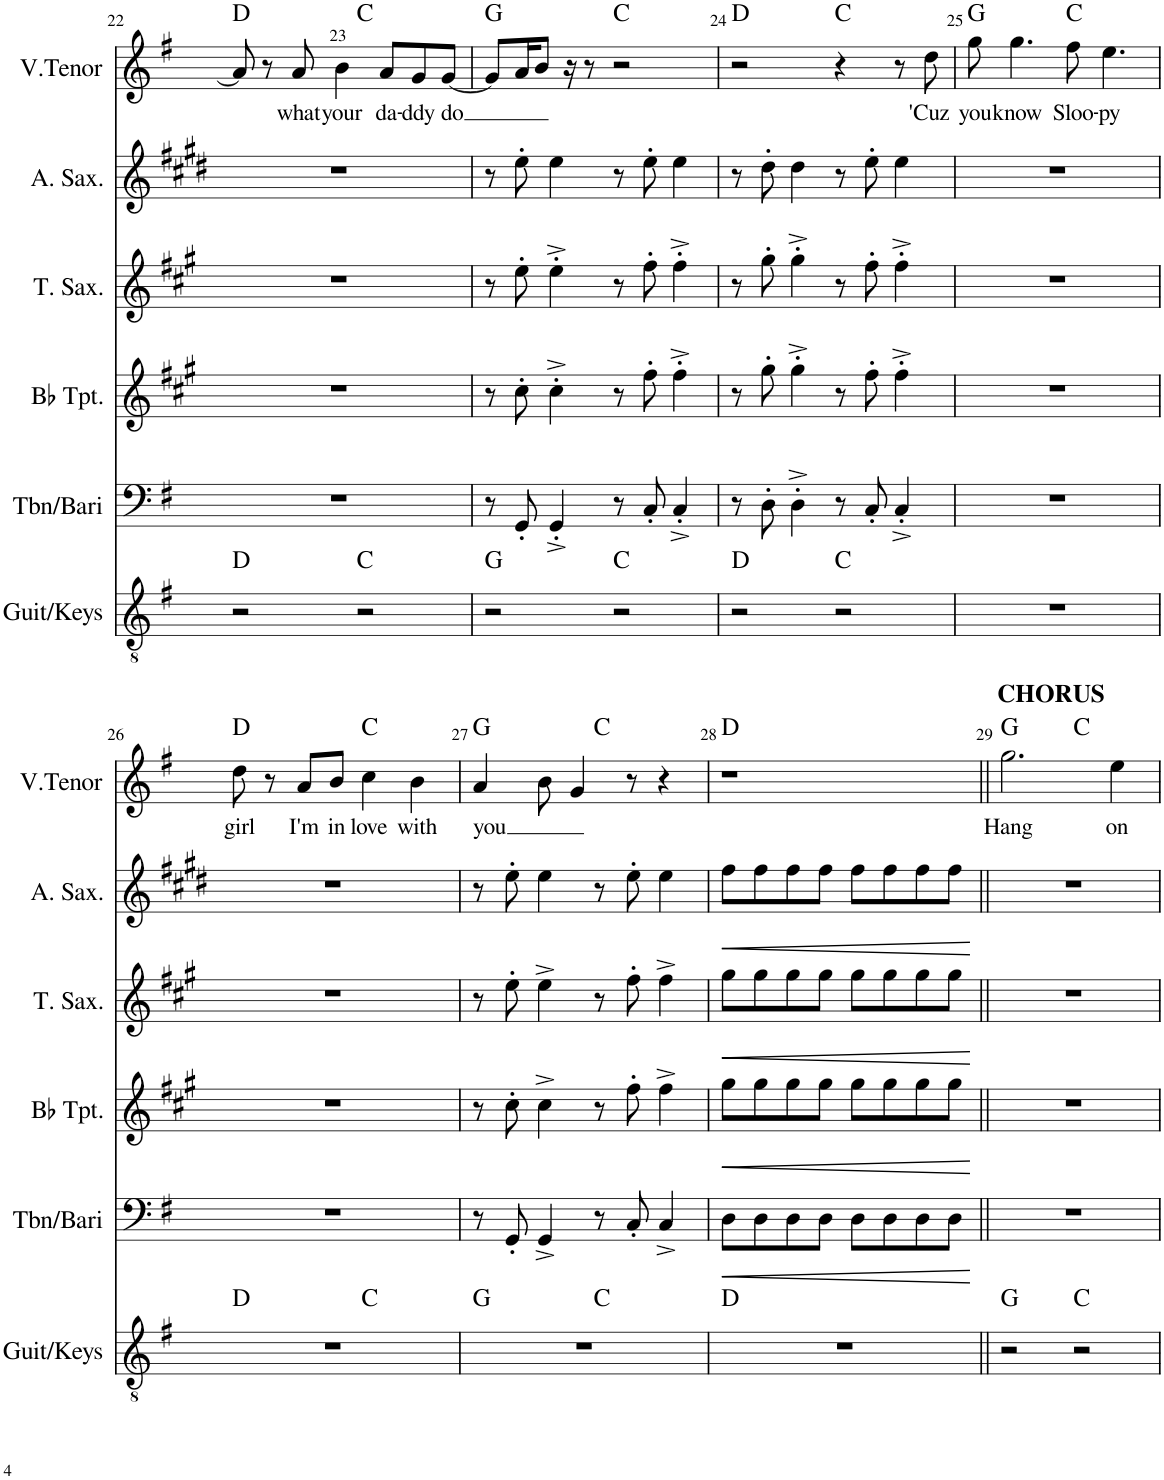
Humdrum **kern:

**kern	**harte	**kern	**dynam	**kern	**dynam	**kern	**dynam	**kern	**dynam	**kern	**text	**harte
*part6	*part6	*part5	*part5	*part4	*part4	*part3	*part3	*part2	*part2	*part1	*part1	*part1
*staff6	*	*staff5	*staff5	*staff4	*staff4	*staff3	*staff3	*staff2	*staff2	*staff1	*staff1	*
*I"Guit/Keys	*	*I"Tbn/Bari	*	*I"Bb Trumpet	*	*I"Tenor Saxophone	*	*I"Alto Saxophone	*	*I"V. Tenor	*	*
*I'Guit/Keys	*	*I'Tbn/Bari	*	*I'Bb Tpt.	*	*I'T. Sax.	*	*I'A. Sax.	*	*I'V.Tenor	*	*
!!LO:PB:g=z
*clefGv2	*	*clefF4	*	*clefG2	*	*clefG2	*	*clefG2	*	*clefG2	*	*
*	*	*	*	*Trd1c2	*	*Trd8c14	*	*Trd5c9	*	*	*	*
*k[f#]	*	*k[f#]	*	*k[f#c#g#]	*	*k[f#c#g#]	*	*k[f#c#g#d#]	*	*k[f#]	*	*
*M4/4	*	*M4/4	*	*M4/4	*	*M4/4	*	*M4/4	*	*M4/4	*	*
=22	=22	=22	=22	=22	=22	=22	=22	=22	=22	=22	=22	=22
*	*	*	*	*	*	*	*	*	*	*^	*	*
2r	D:maj	1r	.	1r	.	1r	.	1r	.	8a/]	2ryy	.	D:maj
.	.	.	.	.	.	.	.	.	.	8r	.	.	.
!	!	!	!	!	!	!	!	!	!	!	!	!LO:LY:b	!
.	.	.	.	.	.	.	.	.	.	8a/	.	what	.
!	!	!	!	!	!	!	!	!	!	!	!	!LO:LY:b	!
.	.	.	.	.	.	.	.	.	.	4b\	.	your	.
2r	C:maj	.	.	.	.	.	.	.	.	.	2ryy	.	C:maj
!	!	!	!	!	!	!	!	!	!	!	!	!LO:LY:b	!
.	.	.	.	.	.	.	.	.	.	8a/L	.	da-	.
!	!	!	!	!	!	!	!	!	!	!	!	!LO:LY:b	!
.	.	.	.	.	.	.	.	.	.	8g/	.	-ddy	.
!	!	!	!	!	!	!	!	!	!	!	!	!LO:LY:b	!
.	.	.	.	.	.	.	.	.	.	[8g/J	.	do	.
*	*	*	*	*	*	*	*	*	*	*v	*v	*	*
=23	=23	=23	=23	=23	=23	=23	=23	=23	=23	=23	=23	=23
2r	G:maj	8r	.	8r	.	8r	.	8r	.	8g/L]	.	G:maj
.	.	8GG'/	.	8cc#'\	.	8ee'\	.	8ee'\	.	16a/K	.	.
.	.	.	.	.	.	.	.	.	.	8b/J	.	.
.	.	4GG'^/	.	4cc#'^\	.	4ee'^\	.	4ee\	.	.	.	.
.	.	.	.	.	.	.	.	.	.	16r	.	.
.	.	.	.	.	.	.	.	.	.	8r	.	.
2r	C:maj	8r	.	8r	.	8r	.	8r	.	2r	.	C:maj
.	.	8C'/	.	8ff#'\	.	8ff#'\	.	8ee'\	.	.	.	.
.	.	4C'^/	.	4ff#'^\	.	4ff#'^\	.	4ee\	.	.	.	.
=24	=24	=24	=24	=24	=24	=24	=24	=24	=24	=24	=24	=24
2r	D:maj	8r	.	8r	.	8r	.	8r	.	2r	.	D:maj
.	.	8D'\	.	8gg#'\	.	8gg#'\	.	8dd#'\	.	.	.	.
.	.	4D'^\	.	4gg#'^\	.	4gg#'^\	.	4dd#\	.	.	.	.
2r	C:maj	8r	.	8r	.	8r	.	8r	.	4r	.	C:maj
.	.	8C'/	.	8ff#'\	.	8ff#'\	.	8ee'\	.	.	.	.
.	.	4C'^/	.	4ff#'^\	.	4ff#'^\	.	4ee\	.	8r	.	.
!	!	!	!	!	!	!	!	!	!	!	!LO:LY:b	!
.	.	.	.	.	.	.	.	.	.	8dd\	'Cuz	.
=25	=25	=25	=25	=25	=25	=25	=25	=25	=25	=25	=25	=25
!	!	!	!	!	!	!	!	!	!	!	!LO:LY:b	!
1r	.	1r	.	1r	.	1r	.	1r	.	8gg\	you	G:maj
!	!	!	!	!	!	!	!	!	!	!	!LO:LY:b	!
.	.	.	.	.	.	.	.	.	.	4.gg\	know	.
!	!	!	!	!	!	!	!	!	!	!	!LO:LY:b	!
.	.	.	.	.	.	.	.	.	.	8ff#\	Sloo-	C:maj
!	!	!	!	!	!	!	!	!	!	!	!LO:LY:b	!
.	.	.	.	.	.	.	.	.	.	4.ee\	-py	.
!!LO:LB:g=z
=26	=26	=26	=26	=26	=26	=26	=26	=26	=26	=26	=26	=26
!	!	!	!	!	!	!	!	!	!	!	!LO:LY:b	!
*^	*	*	*	*	*	*	*	*	*	*	*	*
1r	2ryy	D:maj	1r	.	1r	.	1r	.	1r	.	8dd\	girl	D:maj
.	.	.	.	.	.	.	.	.	.	.	8r	.	.
!	!	!	!	!	!	!	!	!	!	!	!	!LO:LY:b	!
.	.	.	.	.	.	.	.	.	.	.	8a/L	I'm	.
!	!	!	!	!	!	!	!	!	!	!	!	!LO:LY:b	!
.	.	.	.	.	.	.	.	.	.	.	8b/J	in	.
!	!	!	!	!	!	!	!	!	!	!	!	!LO:LY:b	!
.	2ryy	C:maj	.	.	.	.	.	.	.	.	4cc\	love	C:maj
!	!	!	!	!	!	!	!	!	!	!	!	!LO:LY:b	!
.	.	.	.	.	.	.	.	.	.	.	4b\	with	.
=27	=27	=27	=27	=27	=27	=27	=27	=27	=27	=27	=27	=27	=27
!	!	!	!	!	!	!	!	!	!	!	!	!LO:LY:b	!
*	*	*	*	*	*	*	*	*	*	*	*^	*	*
1r	2ryy	G:maj	8r	.	8r	.	8r	.	8r	.	4a/	2ryy	you	G:maj
.	.	.	8GG'/	.	8cc#'\	.	8ee'\	.	8ee'\	.	.	.	.	.
.	.	.	4GG^/	.	4cc#^\	.	4ee^\	.	4ee\	.	8b\	.	.	.
.	.	.	.	.	.	.	.	.	.	.	4g/	.	.	.
.	2ryy	C:maj	8r	.	8r	.	8r	.	8r	.	.	2ryy	.	C:maj
.	.	.	8C'/	.	8ff#'\	.	8ff#'\	.	8ee'\	.	8r	.	.	.
.	.	.	4C^/	.	4ff#^\	.	4ff#^\	.	4ee\	.	4r	.	.	.
=28	=28	=28	=28	=28	=28	=28	=28	=28	=28	=28	=28	=28	=28	=28
!	!	!	!	!LO:HP:b	!	!LO:HP:b	!	!LO:HP:b	!	!LO:HP:b	!	!	!	!
*v	*v	*	*	*	*	*	*	*	*	*	*v	*v	*	*
1r	D:maj	8D\L	<	8gg#\L	<	8gg#\L	<	8ff#\L	<	1r	.	D:maj
.	.	8D\	.	8gg#\	.	8gg#\	.	8ff#\	.	.	.	.
.	.	8D\	.	8gg#\	.	8gg#\	.	8ff#\	.	.	.	.
.	.	8D\J	.	8gg#\J	.	8gg#\J	.	8ff#\J	.	.	.	.
.	.	8D\L	.	8gg#\L	.	8gg#\L	.	8ff#\L	.	.	.	.
.	.	8D\	.	8gg#\	.	8gg#\	.	8ff#\	.	.	.	.
.	.	8D\	.	8gg#\	.	8gg#\	.	8ff#\	.	.	.	.
.	.	8D\J	.	8gg#\J	.	8gg#\J	.	8ff#\J	.	.	.	.
.	.	.	[	.	[	.	[	.	[	.	.	.
=29||	=29||	=29||	=29||	=29||	=29||	=29||	=29||	=29||	=29||	=29||	=29||	=29||
!	!	!	!	!	!	!	!	!	!	!LO:TX:a:B:t=CHORUS	!	!
!	!	!	!	!	!	!	!	!	!	!	!LO:LY:b	!
*	*	*	*	*	*	*	*	*	*	*^	*	*
2r	G:maj	1r	.	1r	.	1r	.	1r	.	2.gg\	2ryy	Hang	G:maj
2r	C:maj	.	.	.	.	.	.	.	.	.	2ryy	.	C:maj
!	!	!	!	!	!	!	!	!	!	!	!	!LO:LY:b	!
.	.	.	.	.	.	.	.	.	.	4ee\	.	on	.
*	*	*	*	*	*	*	*	*	*	*v	*v	*	*
=	=	=	=	=	=	=	=	=	=	=	=	=
*-	*-	*-	*-	*-	*-	*-	*-	*-	*-	*-	*-	*-
